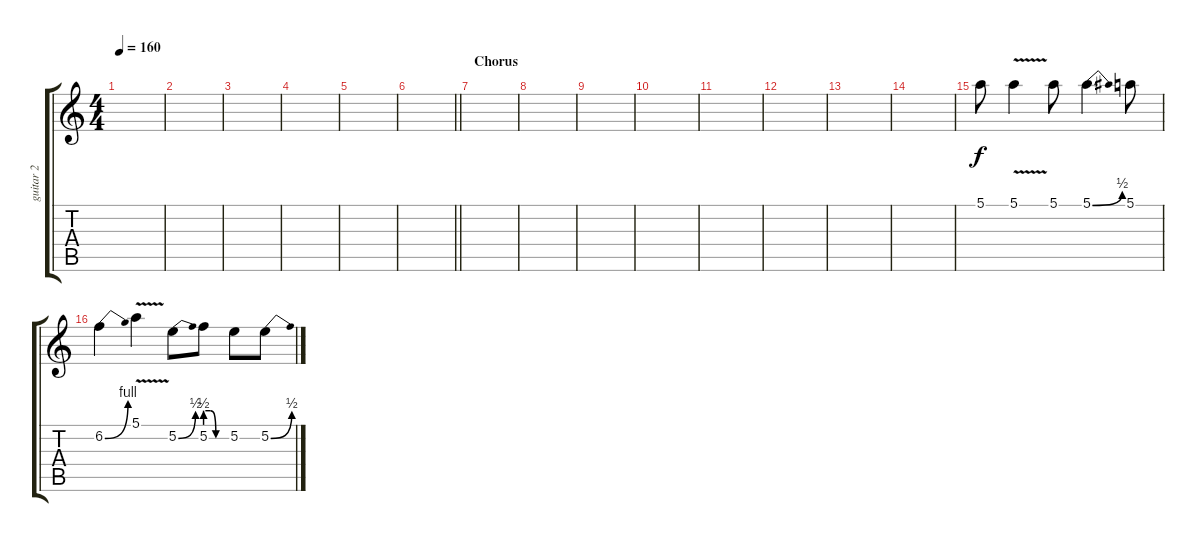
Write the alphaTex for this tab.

\track ("guitar 2" "guitar 2") {instrument overdrivenguitar}
\staff {score tabs}
\tuning (E4 B3 G3 D3 A2 E2) {hide}
\ts (4 4)
\tempo 160
\clef g2
\ks c
|
|
|
|
|
\barLineRight lightlight
|
\section ("" "Chorus")
|
|
|
|
|
|
|
|
5.1.8 5.1{v}.4 5.1.8 5.1{be (bend 0 0 60 2)}.4{d} 5.1.8 |
6.2{be (bend 0 0 60 4)}.4 5.1{v}.4 5.2{be (bend 0 0 60 2)}.8 5.2{be (custom 0 2 15 2 30 0 60 0)}.8 5.2.8 5.2{be (bend 0 0 60 2)}.8
